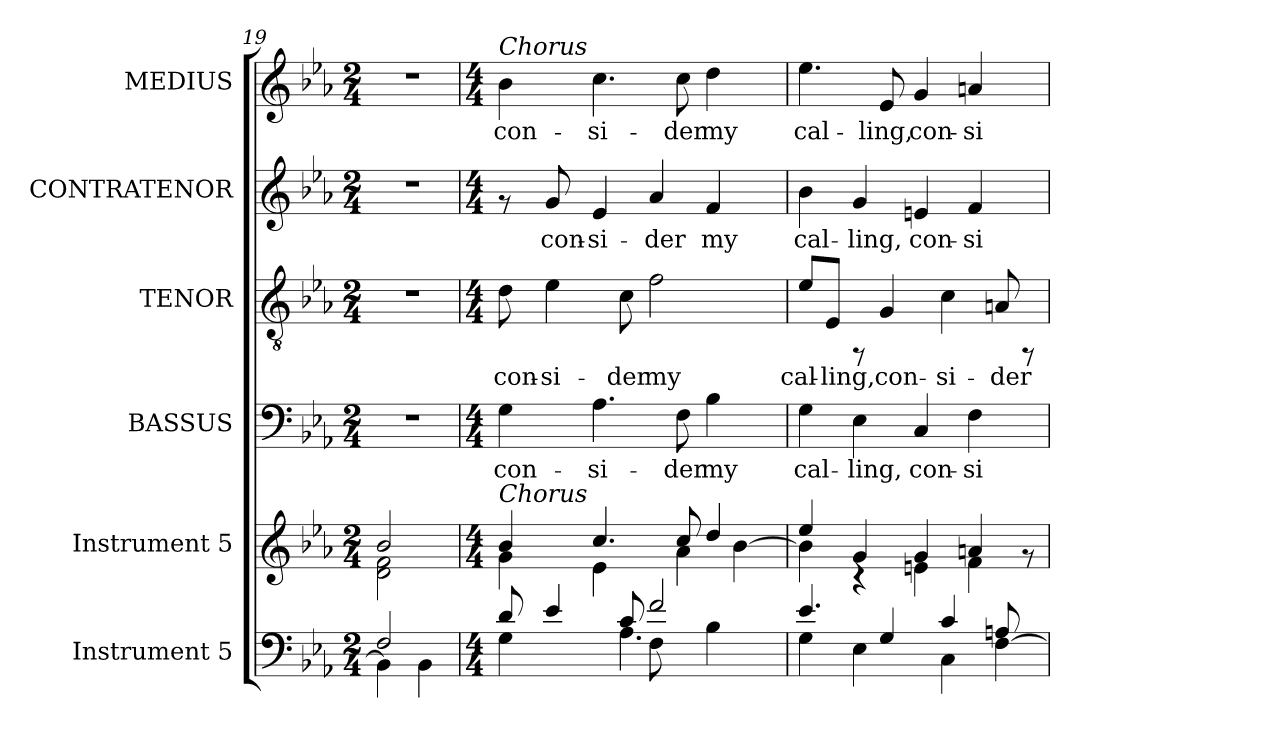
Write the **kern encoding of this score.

**kern	**kern	**kern	**text	**kern	**text	**kern	**text	**kern	**text
*part6	*part5	*part4	*part4	*part3	*part3	*part2	*part2	*part1	*part1
*staff6	*staff5	*staff4	*staff4	*staff3	*staff3	*staff2	*staff2	*staff1	*staff1
*I"Instrument 5	*I"Instrument 5	*I"BASSUS	*	*I"TENOR	*	*I"CONTRATENOR	*	*I"MEDIUS	*
*	*	*I'B	*	*I'T	*	*	*	*	*
*clefF4	*clefG2	*clefF4	*	*clefGv2	*	*clefG2	*	*clefG2	*
*k[b-e-a-]	*k[b-e-a-]	*k[b-e-a-]	*	*k[b-e-a-]	*	*k[b-e-a-]	*	*k[b-e-a-]	*
*E-:	*E-:	*E-:	*	*E-:	*	*E-:	*	*E-:	*
*M2/4	*M2/4	*M2/4	*	*M2/4	*	*M2/4	*	*M2/4	*
=19	=19	=19	=19	=19	=19	=19	=19	=19	=19
*^	*^	*	*	*	*	*	*	*	*
2F/	4BB-\]	2b-/	2d\ 2f\	2r	.	2r	.	2r	.	2r	.
.	4BB-\	.	.	.	.	.	.	.	.	.	.
*v	*v	*	*	*	*	*	*	*	*	*	*
*	*v	*v	*	*	*	*	*	*	*	*
=20	=20	=20	=20	=20	=20	=20	=20	=20	=20
*M4/4	*M4/4	*M4/4	*	*M4/4	*	*M4/4	*	*M4/4	*
*^	*^	*	*	*	*	*	*	*	*
*	*^	*	*^	*	*	*	*	*	*	*	*
!	!	!	!	!	!	!	!	!	!	!	!	!LO:TX:a:i:t=Chorus	!
!	!	!	!LO:TX:a:i:t=Chorus	!	!	!	!	!	!	!	!	!	!
!	!	!	!	!	!	!	!LO:LY:b	!	!LO:LY:b:cj	!	!	!	!LO:LY:b:cj
8d/	2ryy	4G\	4g\	8ryy	4b-/	4G\	con-	8d\	con-	8rf	.	4b-\	con-
!	!	!	!	!	!	!	!	!	!LO:LY:b:cj	!	!LO:LY:b:cj	!	!
4e-/	.	.	.	8ryy@	.	.	.	4e-\	-si-	8g/	con-	.	.
!	!	!	!	!	!	!	!LO:LY:b	!	!	!	!LO:LY:b:cj	!	!LO:LY:b:cj
.	.	8ryy	4.cc/	8ryy@	4e-\	4.A-\	-si-	.	.	4e-/	-si-	4.cc\	-si-
!	!	!	!	!	!	!	!	!	!LO:LY:b:cj	!	!	!	!
8c/	.	4.A-\	.	8ryy@	.	.	.	8c\	-der	.	.	.	.
!	!	!	!	!	!	!	!	!	!LO:LY:b:cj	!	!LO:LY:b:cj	!	!
2f/	8F\	.	.	8ryy@	4ryy	.	.	2f\	my	4a-/	-der	.	.
!	!	!	!	!	!	!	!LO:LY:b	!	!	!	!	!	!LO:LY:b:cj
.	8ryy	.	4a-\	8cc/	.	8F\	-der	.	.	.	.	8cc\	-der
!	!	!	!	!	!	!	!LO:LY:b	!	!	!	!LO:LY:b:cj	!	!LO:LY:b:cj
.	4.ryy	4B-\	.	4.ryy	4dd/	4B-\	my	.	.	4f/	my	4dd\	my
.	.	.	[<4b-\	.	.	.	.	.	.	.	.	.	.
8ryy	.	8ryy	.	.	8ryy	8ryy	.	8ryy	.	8ryy	.	8ryy	.
=21	=21	=21	=21	=21	=21	=21	=21	=21	=21	=21	=21	=21	=21
!	!	!	!	!	!	!	!LO:LY:b	!	!LO:LY:b:cj	!	!LO:LY:b:cj	!	!LO:LY:b:cj
*	*	*	*	*v	*v	*	*	*	*	*	*	*	*
4.e-/	8ryy	4G\	4b-\]	4ee-/	4G\	cal-	8e-/L	cal-	4b-\	cal-	4.ee-\	cal-
!	!	!	!	!	!	!	!	!LO:LY:b:cj	!	!	!	!
.	8ryy@	.	.	.	.	.	8E-/J	-ling,	.	.	.	.
!	!	!	!	!	!	!LO:LY:b	!	!	!	!LO:LY:b:cj	!	!
.	8ryy@	4E-\	4g/	4rc	4E-\	-ling,	8rFF	.	4g/	-ling,	.	.
!	!	!	!	!	!	!	!	!LO:LY:b:cj	!	!	!	!LO:LY:b:cj
4G/	8ryy@	.	.	.	.	.	4G/	con-	.	.	8e-/	-ling,
!	!	!	!	!	!	!LO:LY:b	!	!	!	!LO:LY:b:cj	!	!LO:LY:b:cj
.	8ryy@	2ryy	4en\	4g/	4C/	con-	.	.	4en/	con-	4g/	con-
!	!	!	!	!	!	!	!	!LO:LY:b:cj	!	!	!	!
4C\	4c/	.	.	.	.	.	4c\	-si-	.	.	.	.
!	!	!	!	!	!	!LO:LY:b	!	!	!	!LO:LY:b:cj	!	!LO:LY:b:cj
.	.	.	4an/	4f\	4F\	-si-	.	.	4f/	-si-	4an/	-si-
!	!	!	!	!	!	!	!	!LO:LY:b:cj	!	!	!	!
[<4F\	8An/	.	.	.	.	.	8An/	-der	.	.	.	.
.	8ryy	8ryy	8ryy	8rf	8ryy	.	8rFF	.	8ryy	.	8ryy	.
*v	*v	*v	*	*	*	*	*	*	*	*	*	*
*	*v	*v	*	*	*	*	*	*	*	*
=	=	=	=	=	=	=	=	=	=
*-	*-	*-	*-	*-	*-	*-	*-	*-	*-
